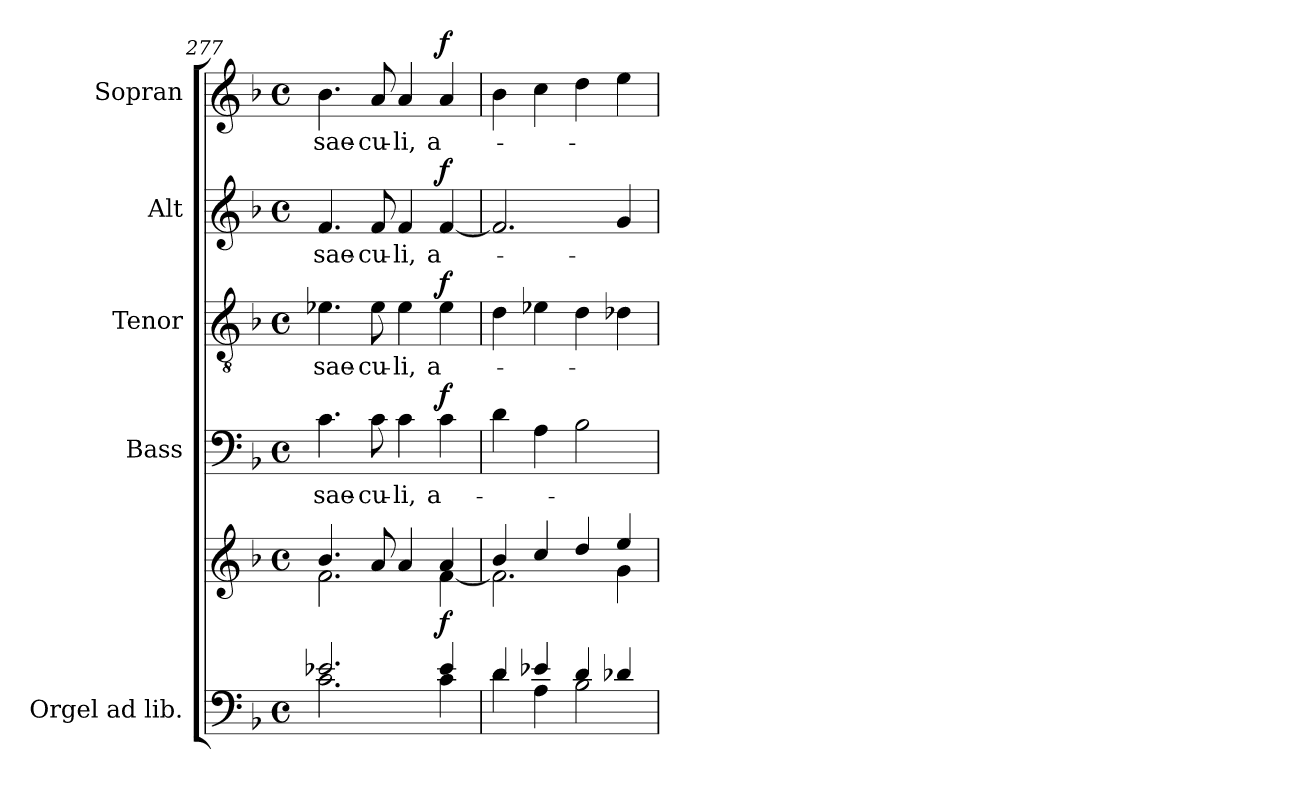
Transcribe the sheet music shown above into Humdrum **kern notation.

**kern	**kern	**dynam	**kern	**text	**dynam	**kern	**text	**dynam	**kern	**text	**dynam	**kern	**text	**dynam
*part5	*part5	*part5	*part4	*part4	*part4	*part3	*part3	*part3	*part2	*part2	*part2	*part1	*part1	*part1
*staff6	*staff5	*staff5/6	*staff4	*staff4	*staff4	*staff3	*staff3	*staff3	*staff2	*staff2	*staff2	*staff1	*staff1	*staff1
*I"Orgel ad lib.	*	*	*I"Bass	*	*	*I"Tenor	*	*	*I"Alt	*	*	*I"Sopran	*	*
*	*	*	*I'B.	*	*	*I'T.	*	*	*I'A.	*	*	*I'S.	*	*
!!LO:LB:g=z
*clefF4	*clefG2	*	*clefF4	*	*	*clefGv2	*	*	*clefG2	*	*	*clefG2	*	*
*k[b-]	*k[b-]	*	*k[b-]	*	*	*k[b-]	*	*	*k[b-]	*	*	*k[b-]	*	*
*F:	*F:	*	*F:	*	*	*F:	*	*	*F:	*	*	*F:	*	*
*M4/4	*M4/4	*	*M4/4	*	*	*M4/4	*	*	*M4/4	*	*	*M4/4	*	*
*met(c)	*met(c)	*	*met(c)	*	*	*met(c)	*	*	*met(c)	*	*	*met(c)	*	*
=277	=277	=277	=277	=277	=277	=277	=277	=277	=277	=277	=277	=277	=277	=277
*^	*^	*	*	*	*	*	*	*	*	*	*	*	*	*
!	!	!	!	!	!	!LO:LY:b	!	!	!LO:LY:b	!	!	!LO:LY:b	!	!	!LO:LY:b	!
2.e-X/	2.c\	4.b-/	2.f\	.	4.c\	sae-	.	4.e-X\	sae-	.	4.f/	sae-	.	4.b-\	sae-	.
!	!	!	!	!	!	!LO:LY:b	!	!	!LO:LY:b	!	!	!LO:LY:b	!	!	!LO:LY:b	!
.	.	8a/	.	.	8c\	-cu-	.	8e-\	-cu-	.	8f/	-cu-	.	8a/	-cu-	.
!	!	!	!	!	!	!LO:LY:b	!	!	!LO:LY:b	!	!	!LO:LY:b	!	!	!LO:LY:b	!
.	.	4a/	.	.	4c\	-li,	.	4e-\	-li,	.	4f/	-li,	.	4a/	-li,	.
!	!	!	!	!LO:DY:b	!	!LO:LY:b	!LO:DY:a	!	!LO:LY:b	!LO:DY:a	!	!LO:LY:b	!LO:DY:a	!	!LO:LY:b	!LO:DY:a
4e-/	4c\	4a/	[<4f\	f	4c\	a-	f	4e-\	a-	f	[4f/	a-	f	4a/	a-	f
=278	=278	=278	=278	=278	=278	=278	=278	=278	=278	=278	=278	=278	=278	=278	=278	=278
4d/	4d\	4b-/	2.f\]	.	4d\	.	.	4d\	.	.	2.f/]	.	.	4b-\	.	.
4e-X/	4A\	4cc/	.	.	4A\	.	.	4e-X\	.	.	.	.	.	4cc\	.	.
4d/	2B-\	4dd/	.	.	2B-\	.	.	4d\	.	.	.	.	.	4dd\	.	.
4d-X/	.	4ee/	4g\	.	.	.	.	4d-X\	.	.	4g/	.	.	4ee\	.	.
*v	*v	*	*	*	*	*	*	*	*	*	*	*	*	*	*	*
*	*v	*v	*	*	*	*	*	*	*	*	*	*	*	*	*
=	=	=	=	=	=	=	=	=	=	=	=	=	=	=
*-	*-	*-	*-	*-	*-	*-	*-	*-	*-	*-	*-	*-	*-	*-
